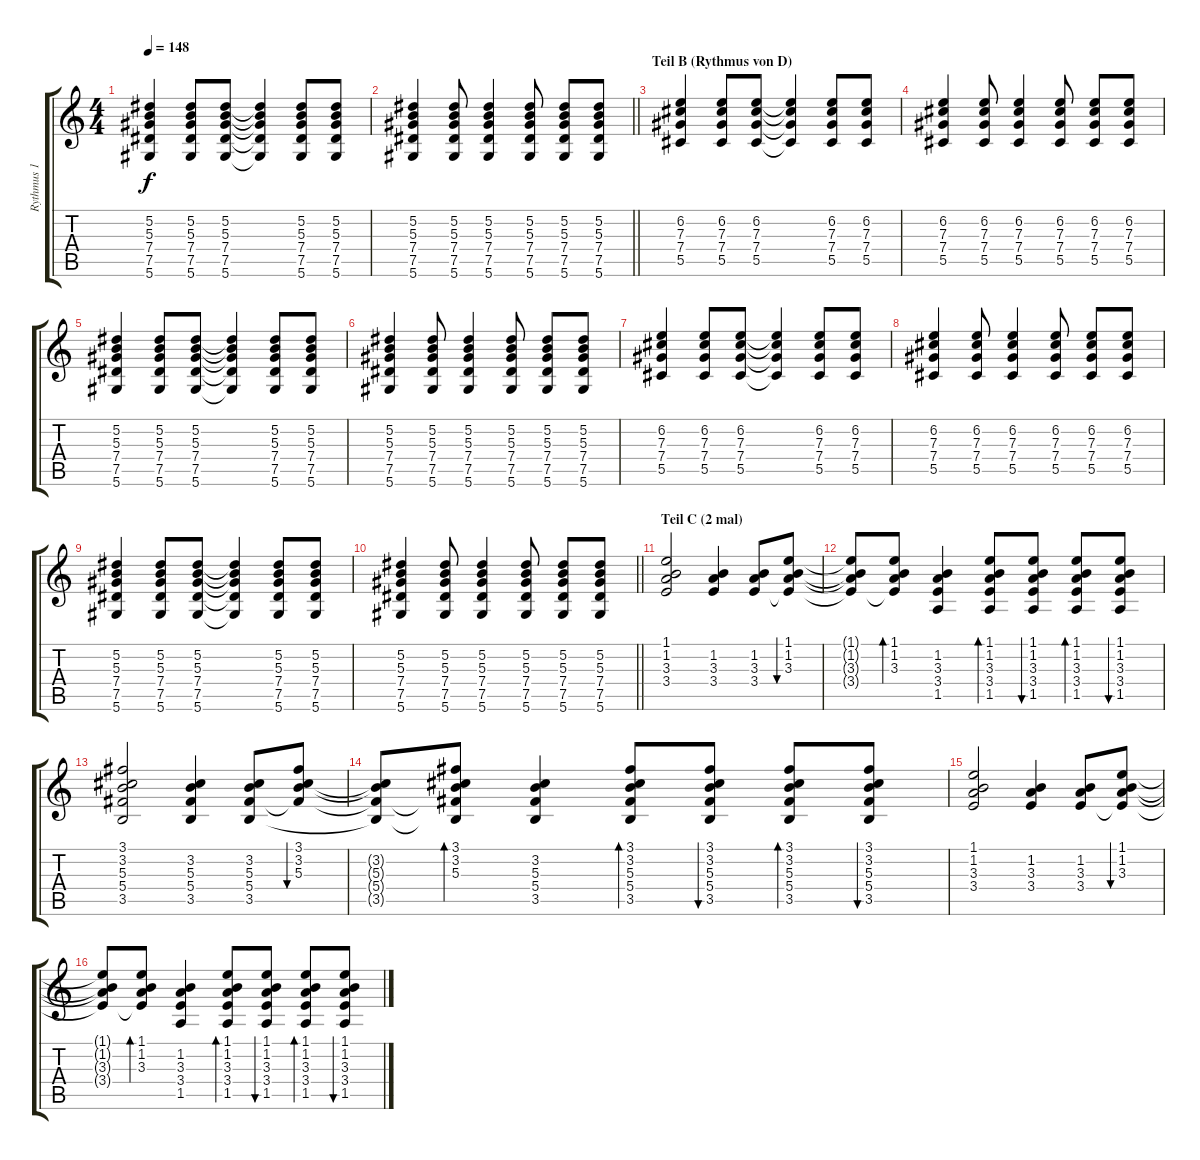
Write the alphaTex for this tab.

\track ("Rythmus 1" "Rythmus 1") {instrument acousticguitarsteel}
\staff {score tabs}
\tuning (Eb4 Bb3 Gb3 Db3 Ab2 Eb2) {hide}
\ts (4 4)
\tempo 148
\clef g2
\ks c
(5.2 5.3 7.4 7.5 5.6).4{dy f} (5.2 5.3 7.4 7.5 5.6).8 (5.2 5.3 7.4 7.5 5.6).8 (5.2{t} 5.3{t} 7.4{t} 7.5{t} 5.6{t}).4 (5.2 5.3 7.4 7.5 5.6).8 (5.2 5.3 7.4 7.5 5.6).8 |
\barLineRight lightlight
(5.2 5.3 7.4 7.5 5.6).4 (5.2 5.3 7.4 7.5 5.6).8 (5.2 5.3 7.4 7.5 5.6).4 (5.2 5.3 7.4 7.5 5.6).8 (5.2 5.3 7.4 7.5 5.6).8 (5.2 5.3 7.4 7.5 5.6).8 |
\section ("" "Teil B (Rythmus von D)")
(6.2 7.3 7.4 5.5).4{volume 11} (6.2 7.3 7.4 5.5).8 (6.2 7.3 7.4 5.5).8 (6.2{t} 7.3{t} 7.4{t} 5.5{t}).4 (6.2 7.3 7.4 5.5).8 (6.2 7.3 7.4 5.5).8 |
(6.2 7.3 7.4 5.5).4 (6.2 7.3 7.4 5.5).8 (6.2 7.3 7.4 5.5).4 (6.2 7.3 7.4 5.5).8 (6.2 7.3 7.4 5.5).8 (6.2 7.3 7.4 5.5).8 |
(5.2 5.3 7.4 7.5 5.6).4 (5.2 5.3 7.4 7.5 5.6).8 (5.2 5.3 7.4 7.5 5.6).8 (5.2{t} 5.3{t} 7.4{t} 7.5{t} 5.6{t}).4 (5.2 5.3 7.4 7.5 5.6).8 (5.2 5.3 7.4 7.5 5.6).8 |
(5.2 5.3 7.4 7.5 5.6).4 (5.2 5.3 7.4 7.5 5.6).8 (5.2 5.3 7.4 7.5 5.6).4 (5.2 5.3 7.4 7.5 5.6).8 (5.2 5.3 7.4 7.5 5.6).8 (5.2 5.3 7.4 7.5 5.6).8 |
(6.2 7.3 7.4 5.5).4 (6.2 7.3 7.4 5.5).8 (6.2 7.3 7.4 5.5).8 (6.2{t} 7.3{t} 7.4{t} 5.5{t}).4 (6.2 7.3 7.4 5.5).8 (6.2 7.3 7.4 5.5).8 |
(6.2 7.3 7.4 5.5).4 (6.2 7.3 7.4 5.5).8 (6.2 7.3 7.4 5.5).4 (6.2 7.3 7.4 5.5).8 (6.2 7.3 7.4 5.5).8 (6.2 7.3 7.4 5.5).8 |
(5.2 5.3 7.4 7.5 5.6).4 (5.2 5.3 7.4 7.5 5.6).8 (5.2 5.3 7.4 7.5 5.6).8 (5.2{t} 5.3{t} 7.4{t} 7.5{t} 5.6{t}).4 (5.2 5.3 7.4 7.5 5.6).8 (5.2 5.3 7.4 7.5 5.6).8 |
\barLineRight lightlight
(5.2 5.3 7.4 7.5 5.6).4 (5.2 5.3 7.4 7.5 5.6).8 (5.2 5.3 7.4 7.5 5.6).4 (5.2 5.3 7.4 7.5 5.6).8 (5.2 5.3 7.4 7.5 5.6).8 (5.2 5.3 7.4 7.5 5.6).8 |
\section ("" "Teil C (2 mal)")
(1.1 1.2 3.3 3.4).2{volume 14} (1.2 3.3 3.4).4 (1.2 3.3 3.4).8 (1.1 1.2 3.3 3.4{t}).8{bu 30} |
(1.1{t} 1.2{t} 3.3{t} 3.4{t}).8 (1.1 1.2 3.3 3.4{t}).8{bd 30} (1.2 3.3 3.4 1.5).4 (1.1 1.2 3.3 3.4 1.5).8{bd 30} (1.1 1.2 3.3 3.4 1.5).8{bu 30} (1.1 1.2 3.3 3.4 1.5).8{bd 30} (1.1 1.2 3.3 3.4 1.5).8{bu 30} |
(3.1 3.2 5.3 5.4 3.5).2 (3.2 5.3 5.4 3.5).4 (3.2 5.3 5.4 3.5).8 (3.1 3.2 5.3 5.4{t}).8{bu 30} |
(3.2{t} 5.3{t} 5.4{t} 3.5{t}).8 (3.1 3.2 5.3 5.4{t} 3.5{t}).8{bd 30} (3.2 5.3 5.4 3.5).4 (3.1 3.2 5.3 5.4 3.5).8{bd 30} (3.1 3.2 5.3 5.4 3.5).8{bu 30} (3.1 3.2 5.3 5.4 3.5).8{bd 30} (3.1 3.2 5.3 5.4 3.5).8{bu 30} |
(1.1 1.2 3.3 3.4).2 (1.2 3.3 3.4).4 (1.2 3.3 3.4).8 (1.1 1.2 3.3 3.4{t}).8{bu 30} |
(1.1{t} 1.2{t} 3.3{t} 3.4{t}).8 (1.1 1.2 3.3 3.4{t}).8{bd 30} (1.2 3.3 3.4 1.5).4 (1.1 1.2 3.3 3.4 1.5).8{bd 30} (1.1 1.2 3.3 3.4 1.5).8{bu 30} (1.1 1.2 3.3 3.4 1.5).8{bd 30} (1.1 1.2 3.3 3.4 1.5).8{bu 30}
